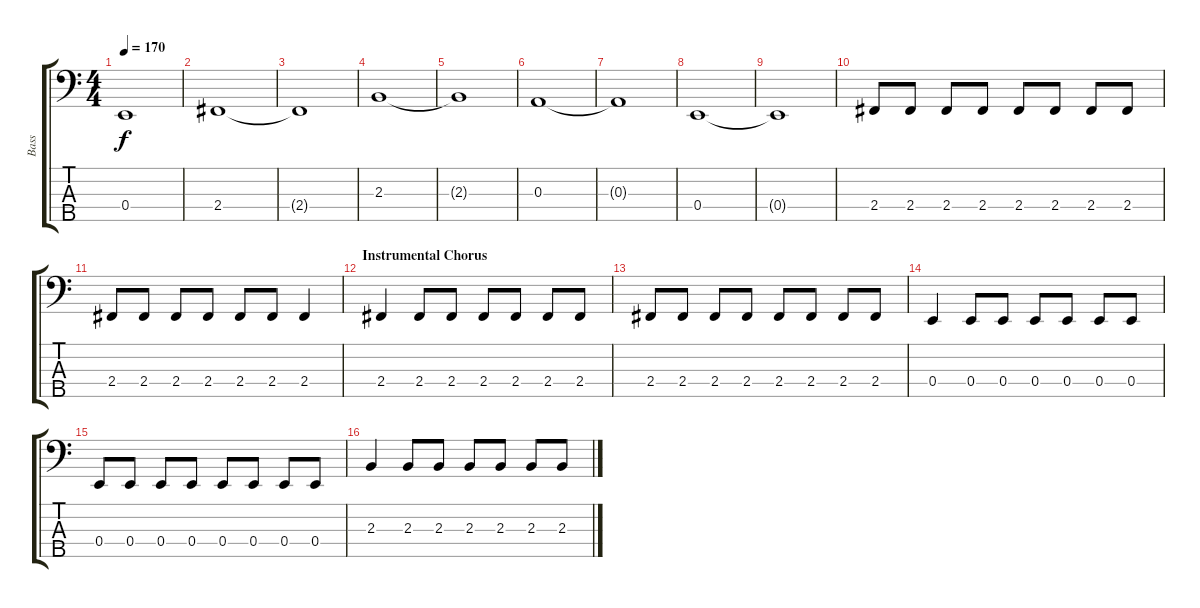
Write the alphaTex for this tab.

\track ("Bass" "Bass") {instrument electricbassfinger}
\staff {score tabs}
\tuning (G2 D2 A1 E1 B0) {hide}
\ts (4 4)
\tempo 170
\clef f4
\ks c
0.4{t}.1{dy f} |
2.4.1 |
2.4{t}.1 |
2.3.1 |
2.3{t}.1 |
0.3.1 |
0.3{t}.1 |
0.4.1 |
0.4{t}.1 |
2.4.8 2.4.8 2.4.8 2.4.8 2.4.8 2.4.8 2.4.8 2.4.8 |
2.4.8 2.4.8 2.4.8 2.4.8 2.4.8 2.4.8 2.4.4 |
\section ("" "Instrumental Chorus")
2.4.4 2.4.8 2.4.8 2.4.8 2.4.8 2.4.8 2.4.8 |
2.4.8 2.4.8 2.4.8 2.4.8 2.4.8 2.4.8 2.4.8 2.4.8 |
0.4.4 0.4.8 0.4.8 0.4.8 0.4.8 0.4.8 0.4.8 |
0.4.8 0.4.8 0.4.8 0.4.8 0.4.8 0.4.8 0.4.8 0.4.8 |
2.3.4 2.3.8 2.3.8 2.3.8 2.3.8 2.3.8 2.3.8
